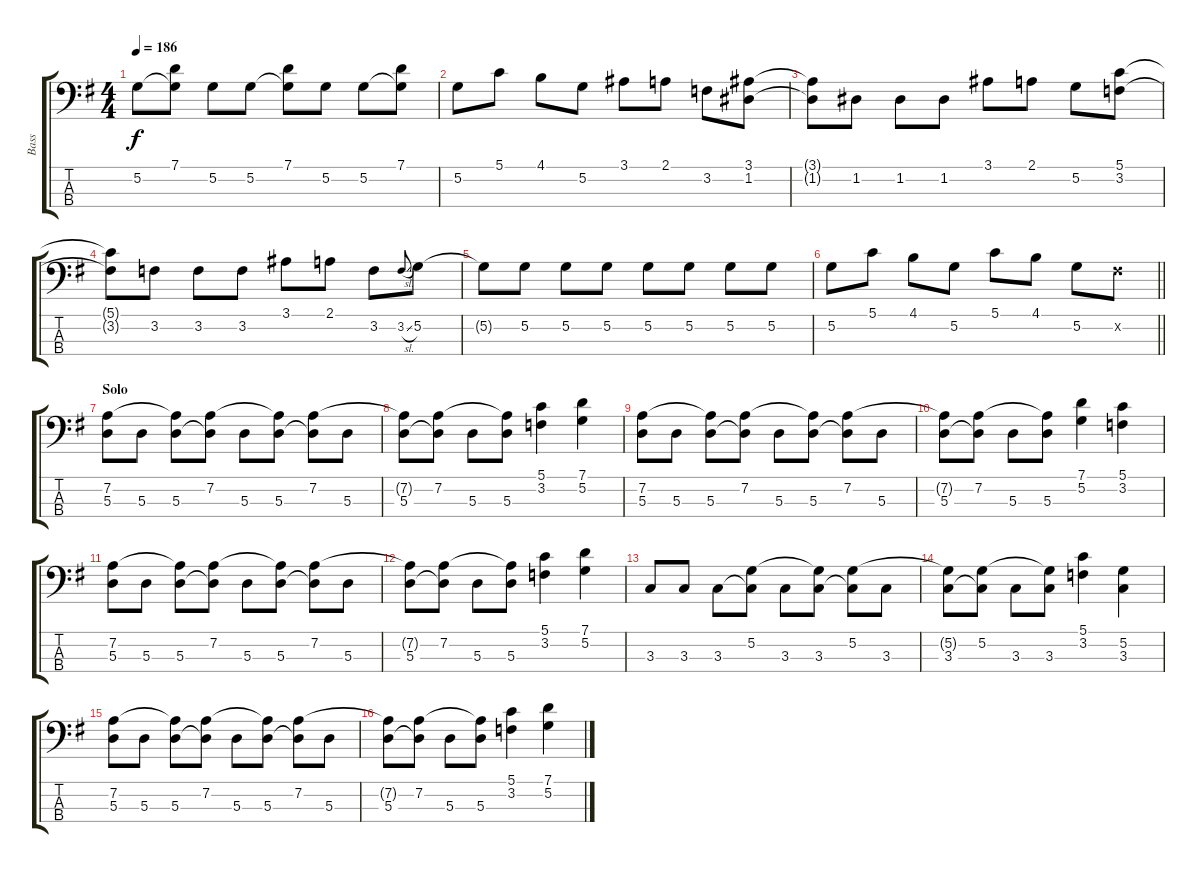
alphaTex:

\track ("Bass" "Bass") {instrument electricbassfinger}
\staff {score tabs}
\tuning (G2 D2 A1 E1) {hide}
\ts (4 4)
\tempo 186
\clef f4
\ks g
5.2{t}.8{dy f} (7.1 5.2{t}).8 5.2.8 5.2.8 (7.1 5.2{t}).8 5.2.8 5.2.8 (7.1 5.2{t}).8 |
5.2.8 5.1.8 4.1.8 5.2.8 3.1.8 2.1.8 3.2.8 (3.1 1.2).8 |
(3.1{t} 1.2{t}).8 1.2.8 1.2.8 1.2.8 3.1.8 2.1.8 5.2.8 (5.1 3.2).8 |
(5.1{t} 3.2{t}).8 3.2.8 3.2.8 3.2.8 3.1.8 2.1.8 3.2.8 3.2{sl}.8{gr onbeat} 5.2.8 |
5.2{t}.8 5.2.8 5.2.8 5.2.8 5.2.8 5.2.8 5.2.8 5.2.8 |
\barLineRight lightlight
5.2.8 5.1.8 4.1.8 5.2.8 5.1.8 4.1.8 5.2.8 4.2{x}.8 |
\section ("" "Solo")
(7.2 5.3).8 5.3.8 (7.2{t} 5.3).8 (7.2 5.3{t}).8 5.3.8 (7.2{t} 5.3).8 (7.2 5.3{t}).8 5.3.8 |
(7.2{t} 5.3).8 (7.2 5.3{t}).8 5.3.8 (7.2{t} 5.3).8 (5.1 3.2).4 (7.1 5.2).4 |
(7.2 5.3).8 5.3.8 (7.2{t} 5.3).8 (7.2 5.3{t}).8 5.3.8 (7.2{t} 5.3).8 (7.2 5.3{t}).8 5.3.8 |
(7.2{t} 5.3).8 (7.2 5.3{t}).8 5.3.8 (7.2{t} 5.3).8 (7.1 5.2).4 (5.1 3.2).4 |
(7.2 5.3).8 5.3.8 (7.2{t} 5.3).8 (7.2 5.3{t}).8 5.3.8 (7.2{t} 5.3).8 (7.2 5.3{t}).8 5.3.8 |
(7.2{t} 5.3).8 (7.2 5.3{t}).8 5.3.8 (7.2{t} 5.3).8 (5.1 3.2).4 (7.1 5.2).4 |
3.3.8 3.3.8 3.3.8 (5.2 3.3{t}).8 3.3.8 (5.2{t} 3.3).8 (5.2 3.3{t}).8 3.3.8 |
(5.2{t} 3.3).8 (5.2 3.3{t}).8 3.3.8 (5.2{t} 3.3).8 (5.1 3.2).4 (5.2 3.3).4 |
(7.2 5.3).8 5.3.8 (7.2{t} 5.3).8 (7.2 5.3{t}).8 5.3.8 (7.2{t} 5.3).8 (7.2 5.3{t}).8 5.3.8 |
(7.2{t} 5.3).8 (7.2 5.3{t}).8 5.3.8 (7.2{t} 5.3).8 (5.1 3.2).4 (7.1 5.2).4
